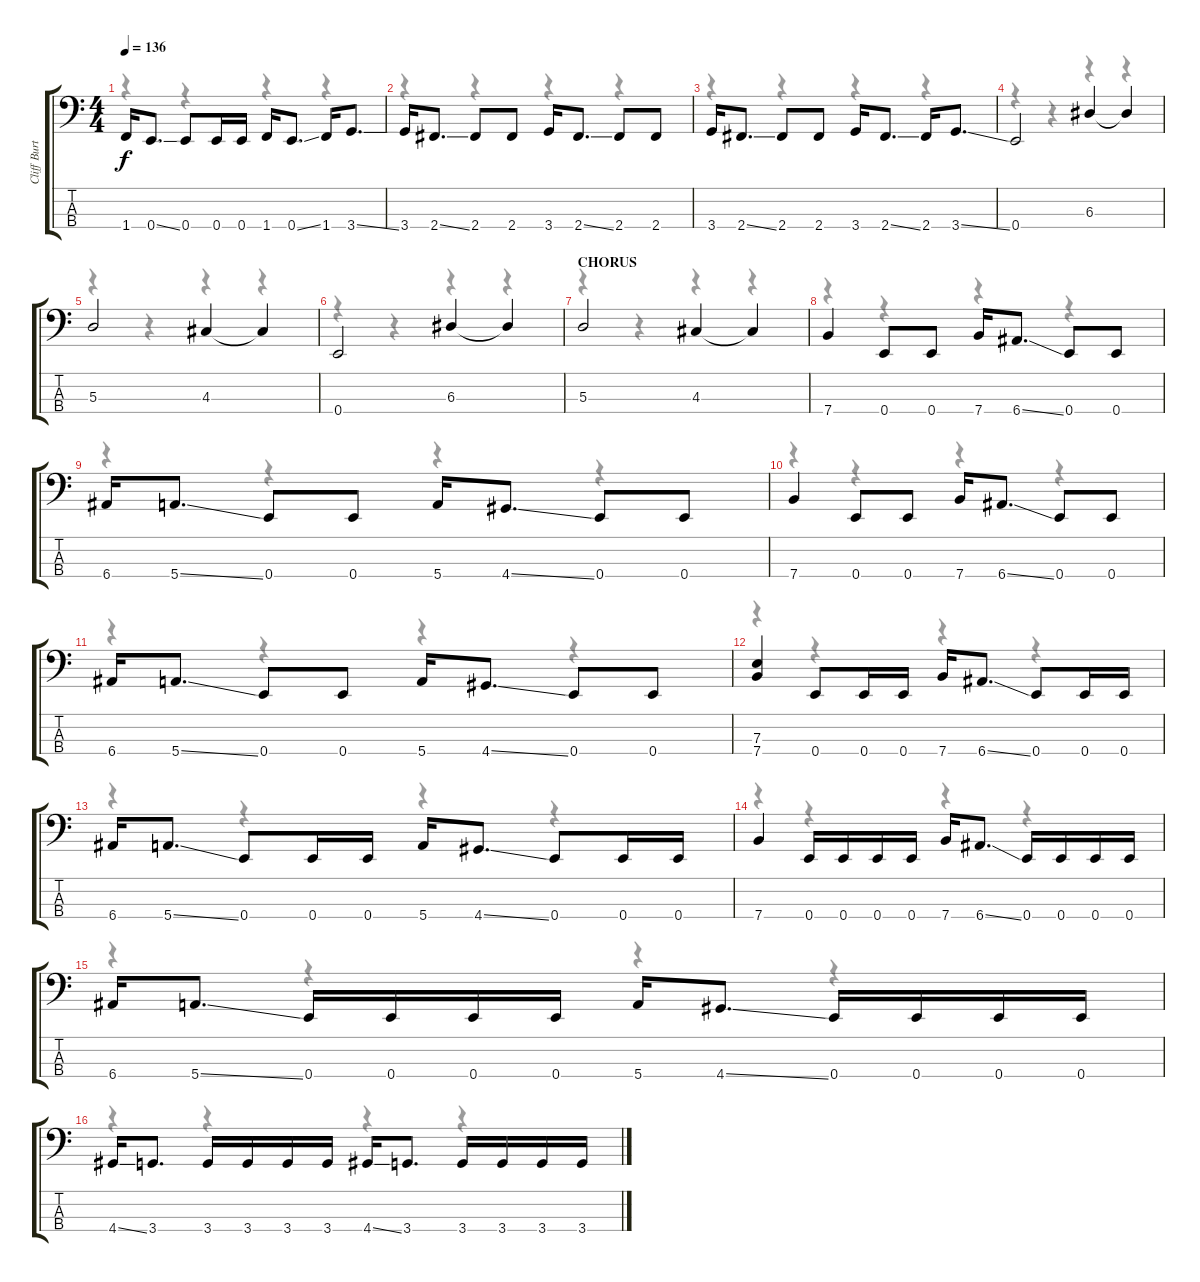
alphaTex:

\track ("Cliff Burton" "Cliff Burt") {instrument electricbassfinger}
\staff {score tabs}
\tuning (G2 D2 A1 E1) {hide}
\voice
\ts (4 4)
\tempo 136
\clef f4
\ks c
1.4.16{dy f} 0.4{ss}.8{d} 0.4.8 0.4.16 0.4.16 1.4.16 0.4{ss}.8{d} 1.4.16 3.4{ss}.8{d} |
3.4.16 2.4{ss}.8{d} 2.4.8 2.4.8 3.4.16 2.4{ss}.8{d} 2.4.8 2.4.8 |
3.4.16 2.4{ss}.8{d} 2.4.8 2.4.8 3.4.16 2.4{ss}.8{d} 2.4.16 3.4{ss}.8{d} |
0.4.2 6.3.4 6.3{t}.4 |
5.3.2 4.3.4 4.3{t}.4 |
0.4.2 6.3.4 6.3{t}.4 |
\section ("" "CHORUS")
5.3.2 4.3.4 4.3{t}.4 |
7.4.4 0.4.8 0.4.8 7.4.16 6.4{ss}.8{d} 0.4.8 0.4.8 |
6.4.16 5.4{ss}.8{d} 0.4.8 0.4.8 5.4.16 4.4{ss}.8{d} 0.4.8 0.4.8 |
7.4.4 0.4.8 0.4.8 7.4.16 6.4{ss}.8{d} 0.4.8 0.4.8 |
6.4.16 5.4{ss}.8{d} 0.4.8 0.4.8 5.4.16 4.4{ss}.8{d} 0.4.8 0.4.8 |
(7.3 7.4).4 0.4.8 0.4.16 0.4.16 7.4.16 6.4{ss}.8{d} 0.4.8 0.4.16 0.4.16 |
6.4.16 5.4{ss}.8{d} 0.4.8 0.4.16 0.4.16 5.4.16 4.4{ss}.8{d} 0.4.8 0.4.16 0.4.16 |
7.4.4 0.4.16 0.4.16 0.4.16 0.4.16 7.4.16 6.4{ss}.8{d} 0.4.16 0.4.16 0.4.16 0.4.16 |
6.4.16 5.4{ss}.8{d} 0.4.16 0.4.16 0.4.16 0.4.16 5.4.16 4.4{ss}.8{d} 0.4.16 0.4.16 0.4.16 0.4.16 |
4.4{ss}.16 3.4.8{d} 3.4.16 3.4.16 3.4.16 3.4.16 4.4{ss}.16 3.4.8{d} 3.4.16 3.4.16 3.4.16 3.4.16
\voice
\clef f4
\ottava regular
\simile none
\ks c
r.4{dy f} r.4 r.4 r.4 |
r.4 r.4 r.4 r.4 |
r.4 r.4 r.4 r.4 |
r.4 r.4 r.4 r.4 |
r.4 r.4 r.4 r.4 |
r.4 r.4 r.4 r.4 |
r.4 r.4 r.4 r.4 |
r.4 r.4 r.4 r.4 |
r.4 r.4 r.4 r.4 |
r.4 r.4 r.4 r.4 |
r.4 r.4 r.4 r.4 |
r.4 r.4 r.4 r.4 |
r.4 r.4 r.4 r.4 |
r.4 r.4 r.4 r.4 |
r.4 r.4 r.4 r.4 |
r.4 r.4 r.4 r.4
